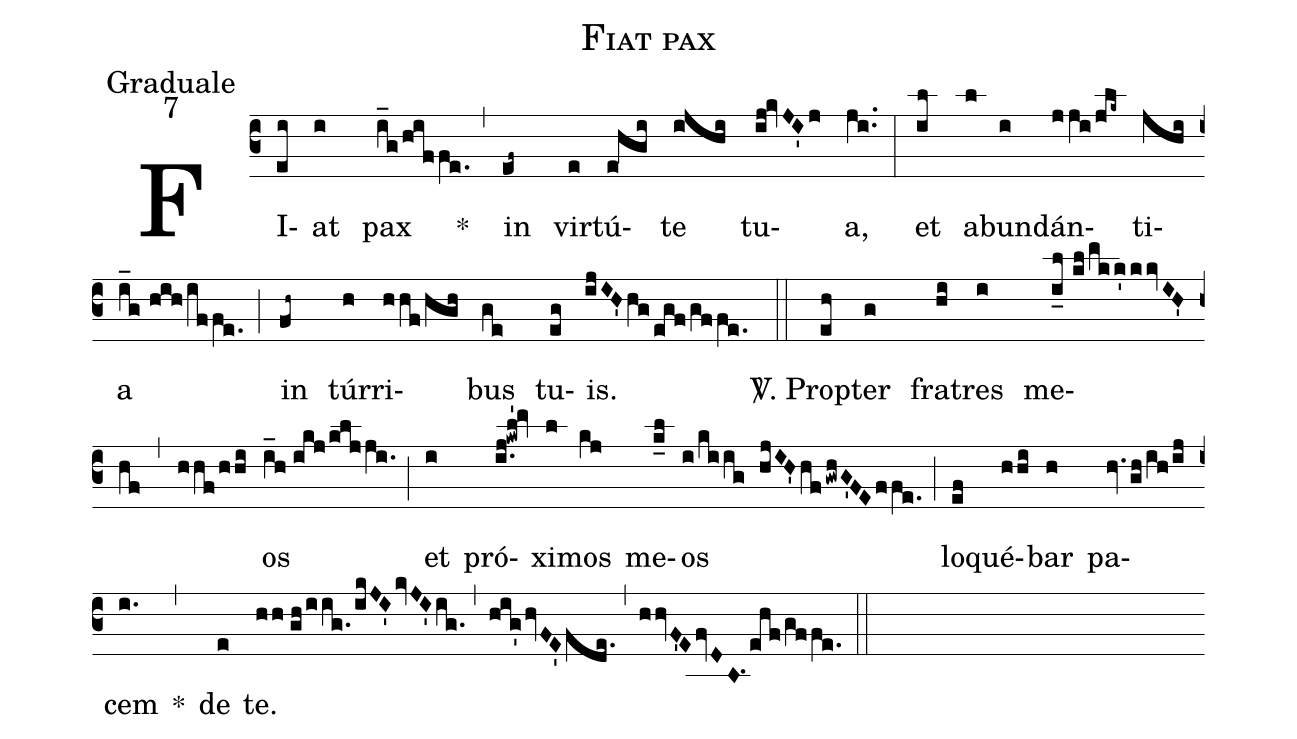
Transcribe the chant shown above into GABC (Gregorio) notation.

name: Fiat pax;
office-part: Graduale;
mode: 7;
%%
(c3) FI(ei)at(i) pax(i_g/hiffe.) *(,) in(ef~) vir(e)tú(e!hgi)te(ijhi) tu(ij!kvJI'j)a,(ji..) (:)
et(il) ab(l)un(i)dán(jji/jlk~)ti(jhi)a(i_g//hih/iffe.) (;) in(fh~) túr(h)ri(hhf/hgh)bus(ge) tu(eg)is.(ijIH'hgegf/!gffe.) (::)
<sp>V/</sp>. Prop(eh)ter(g) fra(hi)tres(i) me(i_l//kl/mkk'kkvIH'hf,hhf/hhi)os(i_h//ikj/kljji.) (;) et(i) pró(i.j!kwl'!mv)xi(l)mos(kj) me(k_l)os(i/kiig hjIH'hfgwhG'FEffe.) (;) lo(ef)qué(hhi)bar(h) pa(hv.gh/ih/ij)cem(i.) *(,) de(e) te.(hh//gh/iig./ikJI'kvJI'ig.) (,) (hig'hvFE'fde.) (,) (hhvF'EfvDB.1ehf/gffe.) (::)
